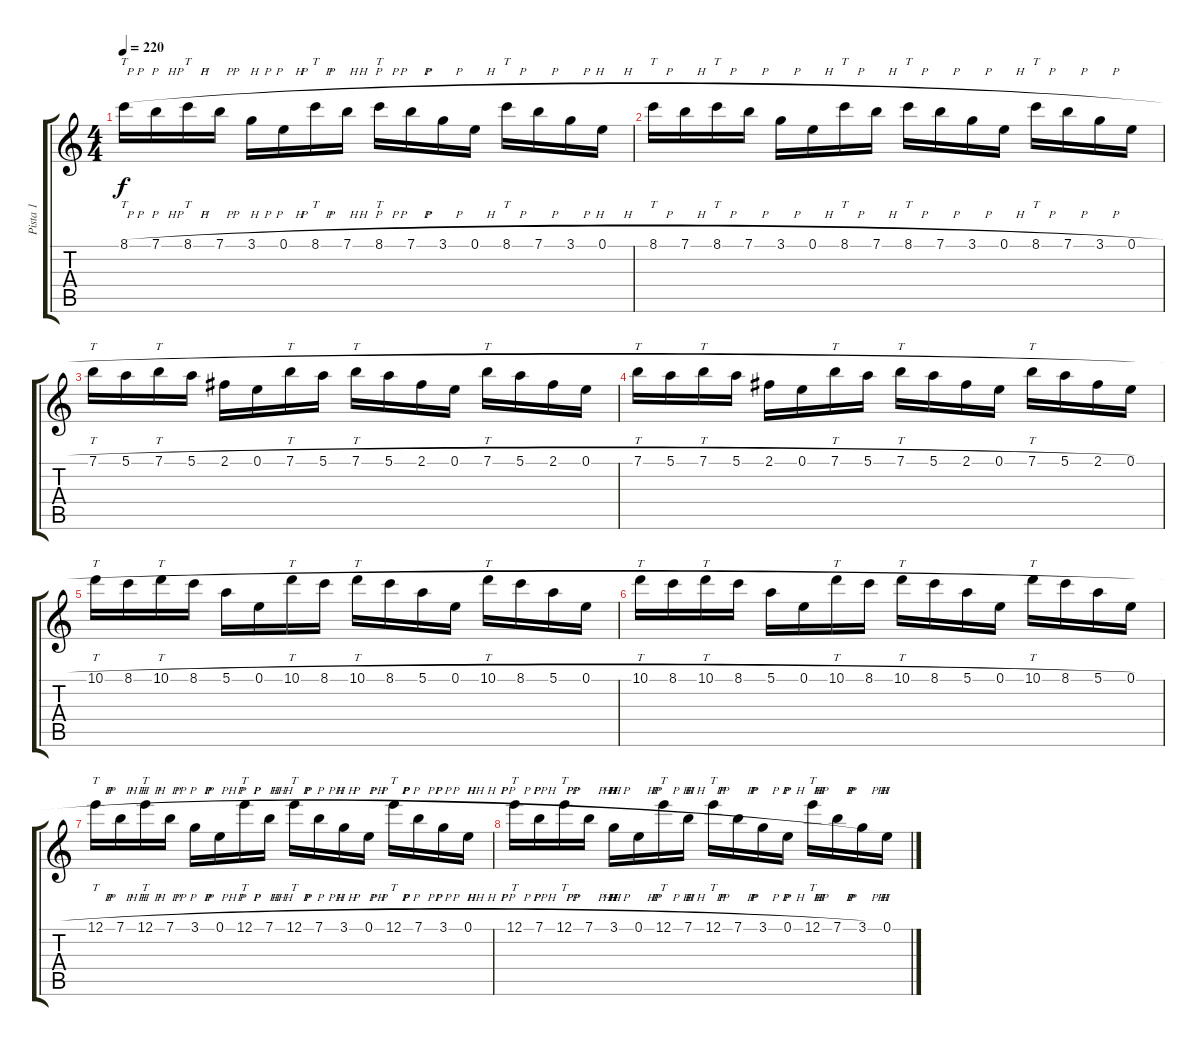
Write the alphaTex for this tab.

\track ("Pista 1" "Pista 1") {instrument distortionguitar}
\staff {score tabs}
\tuning (E4 B3 G3 D3 A2 E2) {hide}
\ts (4 4)
\tempo 220
\clef g2
\ks c
8.1{h}.16{tt dy f instrument distortionguitar} 7.1{h}.16 8.1{h}.16{tt} 7.1{h}.16 3.1{h}.16 0.1{h}.16 8.1{h}.16{tt} 7.1{h}.16 8.1{h}.16{tt} 7.1{h}.16 3.1{h}.16 0.1{h}.16 8.1{h}.16{tt} 7.1{h}.16 3.1{h}.16 0.1{h}.16 |
8.1{h}.16{tt} 7.1{h}.16 8.1{h}.16{tt} 7.1{h}.16 3.1{h}.16 0.1{h}.16 8.1{h}.16{tt} 7.1{h}.16 8.1{h}.16{tt} 7.1{h}.16 3.1{h}.16 0.1{h}.16 8.1{h}.16{tt} 7.1{h}.16 3.1{h}.16 0.1{h}.16 |
7.1{h}.16{tt} 5.1{h}.16 7.1{h}.16{tt} 5.1{h}.16 2.1{h}.16 0.1{h}.16 7.1{h}.16{tt} 5.1{h}.16 7.1{h}.16{tt} 5.1{h}.16 2.1{h}.16 0.1{h}.16 7.1{h}.16{tt} 5.1{h}.16 2.1{h}.16 0.1{h}.16 |
7.1{h}.16{tt} 5.1{h}.16 7.1{h}.16{tt} 5.1{h}.16 2.1{h}.16 0.1{h}.16 7.1{h}.16{tt} 5.1{h}.16 7.1{h}.16{tt} 5.1{h}.16 2.1{h}.16 0.1{h}.16 7.1{h}.16{tt} 5.1{h}.16 2.1{h}.16 0.1{h}.16 |
10.1{h}.16{tt} 8.1{h}.16 10.1{h}.16{tt} 8.1{h}.16 5.1{h}.16 0.1{h}.16 10.1{h}.16{tt} 8.1{h}.16 10.1{h}.16{tt} 8.1{h}.16 5.1{h}.16 0.1{h}.16 10.1{h}.16{tt} 8.1{h}.16 5.1{h}.16 0.1{h}.16 |
10.1{h}.16{tt} 8.1{h}.16 10.1{h}.16{tt} 8.1{h}.16 5.1{h}.16 0.1{h}.16 10.1{h}.16{tt} 8.1{h}.16 10.1{h}.16{tt} 8.1{h}.16 5.1{h}.16 0.1{h}.16 10.1{h}.16{tt} 8.1{h}.16 5.1{h}.16 0.1{h}.16 |
12.1{h}.16{tt} 7.1{h}.16 12.1{h}.16{tt} 7.1{h}.16 3.1{h}.16 0.1{h}.16 12.1{h}.16{tt} 7.1{h}.16 12.1{h}.16{tt} 7.1{h}.16 3.1{h}.16 0.1{h}.16 12.1{h}.16{tt} 7.1{h}.16 3.1{h}.16 0.1{h}.16 |
12.1{h}.16{tt} 7.1{h}.16 12.1{h}.16{tt} 7.1{h}.16 3.1{h}.16 0.1{h}.16 12.1{h}.16{tt} 7.1{h}.16 12.1{h}.16{tt} 7.1{h}.16 3.1{h}.16 0.1{h}.16 12.1{h}.16{tt} 7.1{h}.16 3.1{h}.16 0.1{h}.16
